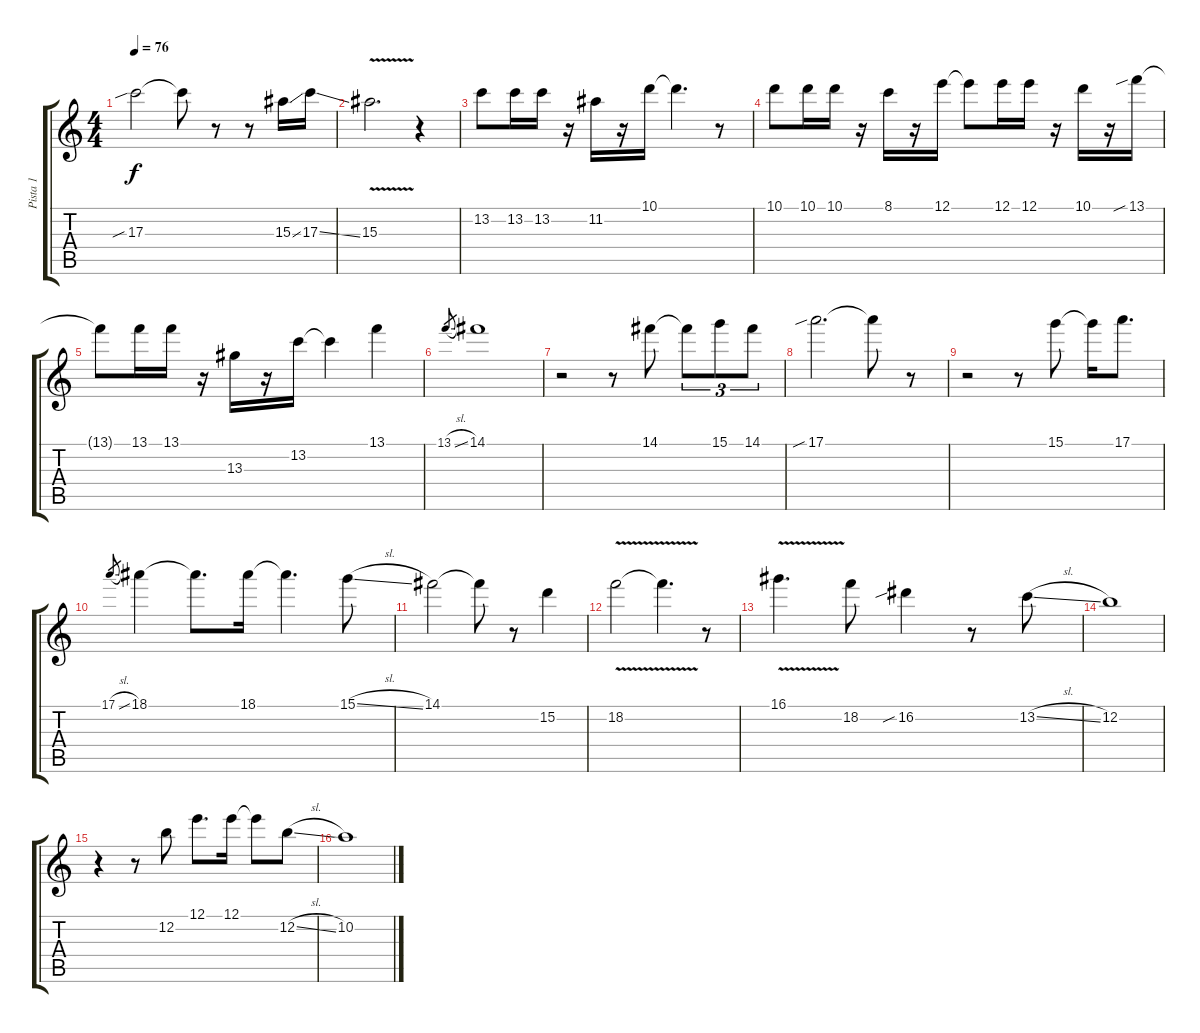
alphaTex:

\track ("Pista 1" "Pista 1") {instrument overdrivenguitar}
\staff {score tabs}
\tuning (E4 B3 G3 D3 A2 E2) {hide}
\ts (4 4)
\tempo 76
\clef g2
\ks c
17.3{sib}.2{dy f} 17.3{t}.8 r.8 r.8 15.3{ss}.16 17.3{ss}.16 |
15.3{v}.2{d} r.4 |
13.2.8 13.2.16 13.2.16 r.16 11.2.16 r.16 10.1.16 10.1{t}.4{d} r.8 |
10.1.8 10.1.16 10.1.16 r.16 8.1.16 r.16 12.1.16 12.1{t}.8 12.1.16 12.1.16 r.16 10.1.16 r.16 13.1{sib}.16 |
13.1{t}.8 13.1.16 13.1.16 r.16 13.3.16 r.16 13.2.16 13.2{t}.4 13.1.4 |
13.1{sl}.8{gr} 14.1.1 |
r.2 r.8 14.1.8 14.1{t}.8{tu (3 2)} 15.1.8{tu (3 2)} 14.1.8{tu (3 2)} |
17.1{sib}.2{d} 17.1{t}.8 r.8 |
r.2 r.8 15.1.8 15.1{t}.16 17.1.8{d} |
17.1{sl}.8{gr} 18.1.4 18.1{t}.8{d} 18.1.16 18.1{t}.4{d} 15.1{sl}.8 |
14.1.2 14.1{t}.8 r.8 15.2.4 |
18.2{v}.2 18.2{t}.4{d} r.8 |
16.1{v}.4{d} 18.2.8 16.2{sib}.4 r.8 13.2{sl}.8 |
12.2.1 |
r.4 r.8 12.2.8 12.1.8{d} 12.1.16 12.1{t}.8 12.2{sl}.8 |
10.2.1
